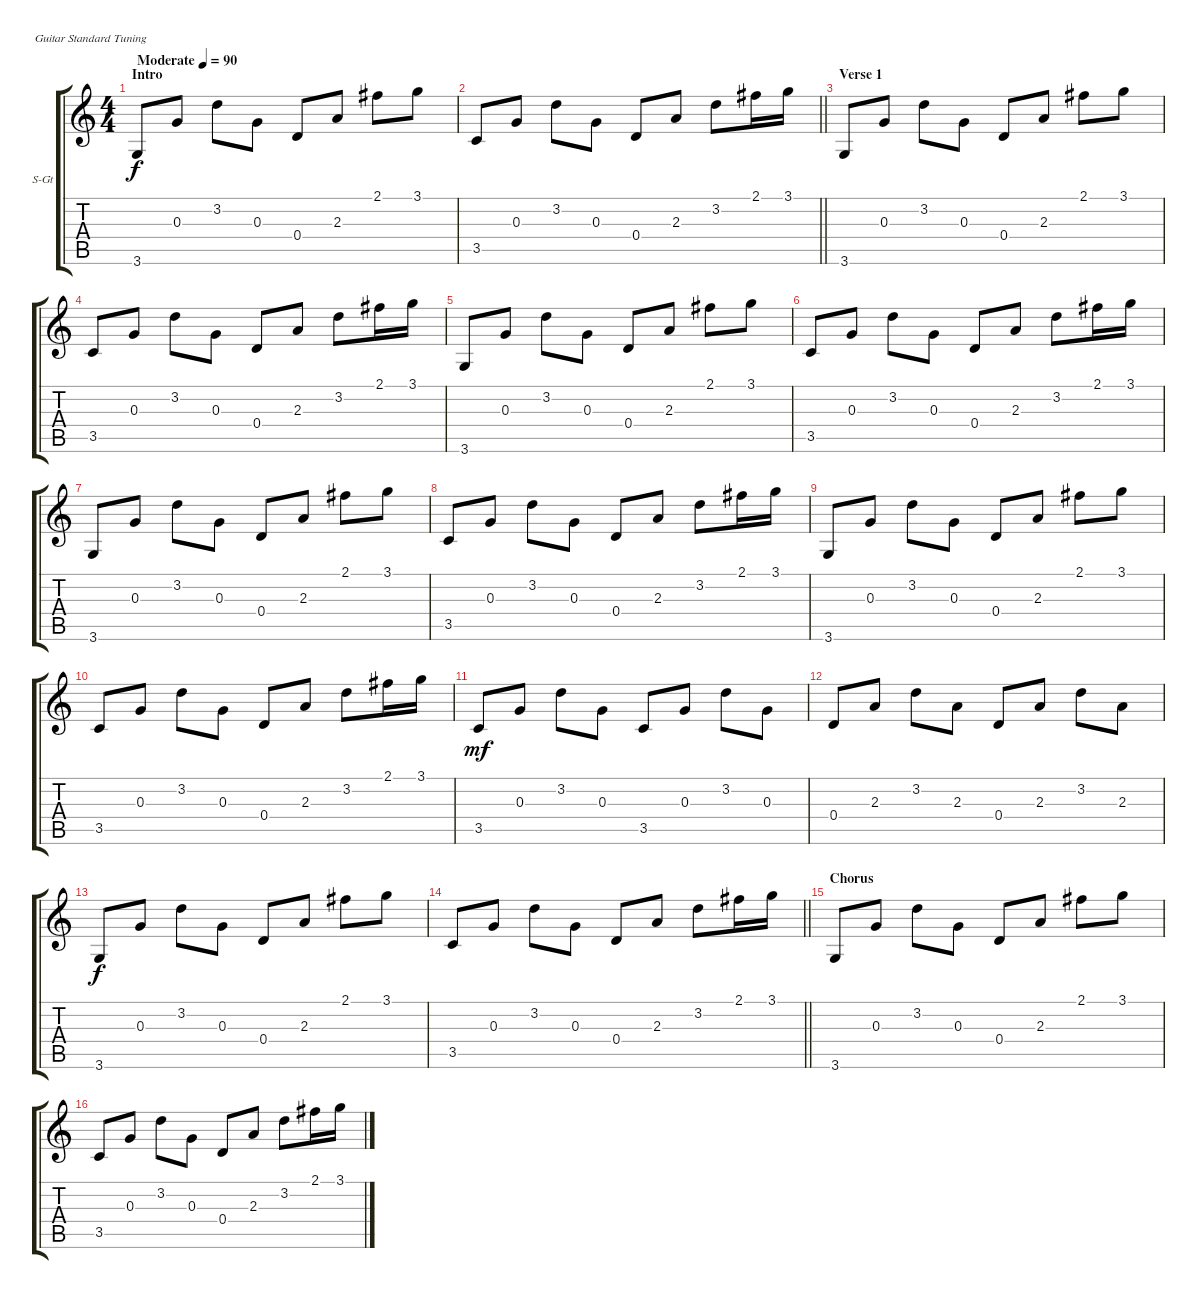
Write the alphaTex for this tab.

\bracketExtendMode groupsimilarinstruments
\firstSystemTrackNameOrientation horizontal
\otherSystemsTrackNameOrientation horizontal
\track ("Spår 1" "S-Gt") {instrument acousticguitarsteel}
\staff {score tabs}
\tuning (E4 B3 G3 D3 A2 E2)
\ts (4 4)
\beaming (8 2 2 2 2)
\section ("" "Intro")
\tempo (90 "Moderate")
\clef g2
\ks c
3.6.8{dy f instrument acousticguitarsteel} 0.3.8 3.2.8 0.3.8 0.4.8 2.3.8 2.1.8 3.1.8 |
\barLineRight lightlight
3.5.8 0.3.8 3.2.8 0.3.8 0.4.8 2.3.8 3.2.8 2.1.16 3.1.16 |
\section ("" "Verse 1")
3.6.8 0.3.8 3.2.8 0.3.8 0.4.8 2.3.8 2.1.8 3.1.8 |
3.5.8 0.3.8 3.2.8 0.3.8 0.4.8 2.3.8 3.2.8 2.1.16 3.1.16 |
3.6.8 0.3.8 3.2.8 0.3.8 0.4.8 2.3.8 2.1.8 3.1.8 |
3.5.8 0.3.8 3.2.8 0.3.8 0.4.8 2.3.8 3.2.8 2.1.16 3.1.16 |
3.6.8 0.3.8 3.2.8 0.3.8 0.4.8 2.3.8 2.1.8 3.1.8 |
3.5.8 0.3.8 3.2.8 0.3.8 0.4.8 2.3.8 3.2.8 2.1.16 3.1.16 |
3.6.8 0.3.8 3.2.8 0.3.8 0.4.8 2.3.8 2.1.8 3.1.8 |
3.5.8 0.3.8 3.2.8 0.3.8 0.4.8 2.3.8 3.2.8 2.1.16 3.1.16 |
3.5.8{dy mf} 0.3.8 3.2.8 0.3.8 3.5.8 0.3.8 3.2.8 0.3.8 |
0.4.8 2.3.8 3.2.8 2.3.8 0.4.8 2.3.8 3.2.8 2.3.8 |
3.6.8{dy f} 0.3.8 3.2.8 0.3.8 0.4.8 2.3.8 2.1.8 3.1.8 |
\barLineRight lightlight
3.5.8 0.3.8 3.2.8 0.3.8 0.4.8 2.3.8 3.2.8 2.1.16 3.1.16 |
\section ("" "Chorus")
3.6.8 0.3.8 3.2.8 0.3.8 0.4.8 2.3.8 2.1.8 3.1.8 |
3.5.8 0.3.8 3.2.8 0.3.8 0.4.8 2.3.8 3.2.8 2.1.16 3.1.16
